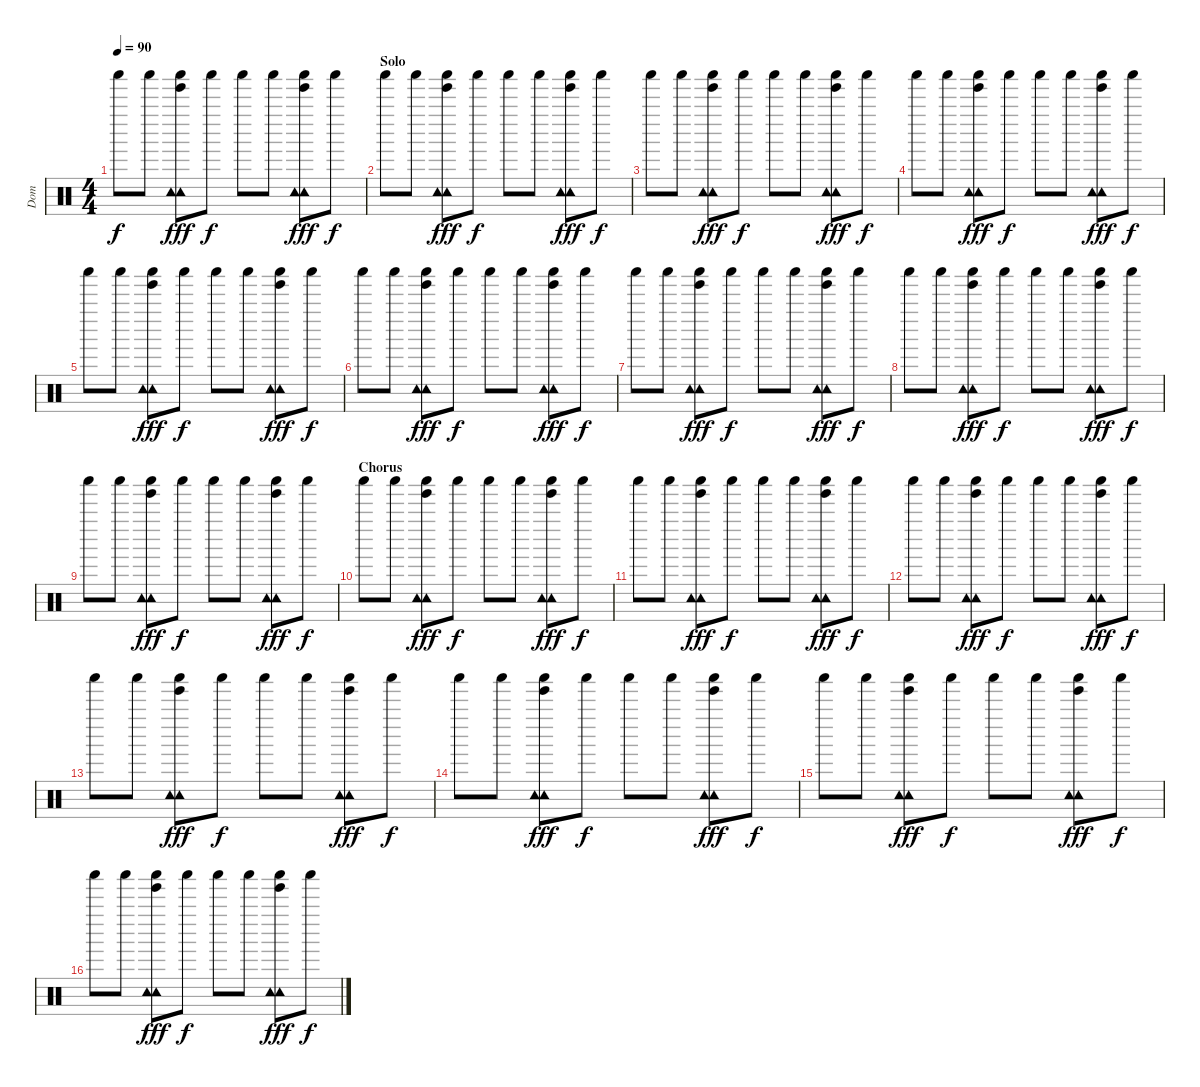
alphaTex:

\track ("Dom" "Dom") {instrument percussion}
\staff {score}
\articulation defaults
\ts (4 4)
\tempo 90
\clef neutral
\ks c "Shaker (hit)".8{dy f} "Shaker (hit)".8
("Tinkle Bell (hit)" "Tambourine (hit)" "Tambourine (hit)" "Shaker (hit)").8{dy fff} "Shaker (hit)".8{dy f} "Shaker (hit)".8 "Shaker (hit)".8 ("Tinkle Bell (hit)" "Tambourine (hit)" "Tambourine (hit)" "Shaker (hit)").8{dy fff} "Shaker (hit)".8{dy f} |
\section ("" "Solo")
"Shaker (hit)".8 "Shaker (hit)".8 ("Tinkle Bell (hit)" "Tambourine (hit)" "Tambourine (hit)" "Shaker (hit)").8{dy fff} "Shaker (hit)".8{dy f} "Shaker (hit)".8 "Shaker (hit)".8 ("Tinkle Bell (hit)" "Tambourine (hit)" "Tambourine (hit)" "Shaker (hit)").8{dy fff} "Shaker (hit)".8{dy f} |
"Shaker (hit)".8 "Shaker (hit)".8 ("Tinkle Bell (hit)" "Tambourine (hit)" "Tambourine (hit)" "Shaker (hit)").8{dy fff} "Shaker (hit)".8{dy f} "Shaker (hit)".8 "Shaker (hit)".8 ("Tinkle Bell (hit)" "Tambourine (hit)" "Tambourine (hit)" "Shaker (hit)").8{dy fff} "Shaker (hit)".8{dy f} |
"Shaker (hit)".8 "Shaker (hit)".8 ("Tinkle Bell (hit)" "Tambourine (hit)" "Tambourine (hit)" "Shaker (hit)").8{dy fff} "Shaker (hit)".8{dy f} "Shaker (hit)".8 "Shaker (hit)".8 ("Tinkle Bell (hit)" "Tambourine (hit)" "Tambourine (hit)" "Shaker (hit)").8{dy fff} "Shaker (hit)".8{dy f} |
"Shaker (hit)".8 "Shaker (hit)".8 ("Tinkle Bell (hit)" "Tambourine (hit)" "Tambourine (hit)" "Shaker (hit)").8{dy fff} "Shaker (hit)".8{dy f} "Shaker (hit)".8 "Shaker (hit)".8 ("Tinkle Bell (hit)" "Tambourine (hit)" "Tambourine (hit)" "Shaker (hit)").8{dy fff} "Shaker (hit)".8{dy f} |
"Shaker (hit)".8 "Shaker (hit)".8 ("Tinkle Bell (hit)" "Tambourine (hit)" "Tambourine (hit)" "Shaker (hit)").8{dy fff} "Shaker (hit)".8{dy f} "Shaker (hit)".8 "Shaker (hit)".8 ("Tinkle Bell (hit)" "Tambourine (hit)" "Tambourine (hit)" "Shaker (hit)").8{dy fff} "Shaker (hit)".8{dy f} |
"Shaker (hit)".8 "Shaker (hit)".8 ("Tinkle Bell (hit)" "Tambourine (hit)" "Tambourine (hit)" "Shaker (hit)").8{dy fff} "Shaker (hit)".8{dy f} "Shaker (hit)".8 "Shaker (hit)".8 ("Tinkle Bell (hit)" "Tambourine (hit)" "Tambourine (hit)" "Shaker (hit)").8{dy fff} "Shaker (hit)".8{dy f} |
"Shaker (hit)".8 "Shaker (hit)".8 ("Tinkle Bell (hit)" "Tambourine (hit)" "Tambourine (hit)" "Shaker (hit)").8{dy fff} "Shaker (hit)".8{dy f} "Shaker (hit)".8 "Shaker (hit)".8 ("Tinkle Bell (hit)" "Tambourine (hit)" "Tambourine (hit)" "Shaker (hit)").8{dy fff} "Shaker (hit)".8{dy f} |
"Shaker (hit)".8 "Shaker (hit)".8 ("Tinkle Bell (hit)" "Tambourine (hit)" "Tambourine (hit)" "Shaker (hit)").8{dy fff} "Shaker (hit)".8{dy f} "Shaker (hit)".8 "Shaker (hit)".8 ("Tinkle Bell (hit)" "Tambourine (hit)" "Tambourine (hit)" "Shaker (hit)").8{dy fff} "Shaker (hit)".8{dy f} |
\section ("" "Chorus")
"Shaker (hit)".8 "Shaker (hit)".8 ("Tinkle Bell (hit)" "Tambourine (hit)" "Tambourine (hit)" "Shaker (hit)").8{dy fff} "Shaker (hit)".8{dy f} "Shaker (hit)".8 "Shaker (hit)".8 ("Tinkle Bell (hit)" "Tambourine (hit)" "Tambourine (hit)" "Shaker (hit)").8{dy fff} "Shaker (hit)".8{dy f} |
"Shaker (hit)".8 "Shaker (hit)".8 ("Tinkle Bell (hit)" "Tambourine (hit)" "Tambourine (hit)" "Shaker (hit)").8{dy fff} "Shaker (hit)".8{dy f} "Shaker (hit)".8 "Shaker (hit)".8 ("Tinkle Bell (hit)" "Tambourine (hit)" "Tambourine (hit)" "Shaker (hit)").8{dy fff} "Shaker (hit)".8{dy f} |
"Shaker (hit)".8 "Shaker (hit)".8 ("Tinkle Bell (hit)" "Tambourine (hit)" "Tambourine (hit)" "Shaker (hit)").8{dy fff} "Shaker (hit)".8{dy f} "Shaker (hit)".8 "Shaker (hit)".8 ("Tinkle Bell (hit)" "Tambourine (hit)" "Tambourine (hit)" "Shaker (hit)").8{dy fff} "Shaker (hit)".8{dy f} |
"Shaker (hit)".8 "Shaker (hit)".8 ("Tinkle Bell (hit)" "Tambourine (hit)" "Tambourine (hit)" "Shaker (hit)").8{dy fff} "Shaker (hit)".8{dy f} "Shaker (hit)".8 "Shaker (hit)".8 ("Tinkle Bell (hit)" "Tambourine (hit)" "Tambourine (hit)" "Shaker (hit)").8{dy fff} "Shaker (hit)".8{dy f} |
"Shaker (hit)".8 "Shaker (hit)".8 ("Tinkle Bell (hit)" "Tambourine (hit)" "Tambourine (hit)" "Shaker (hit)").8{dy fff} "Shaker (hit)".8{dy f} "Shaker (hit)".8 "Shaker (hit)".8 ("Tinkle Bell (hit)" "Tambourine (hit)" "Tambourine (hit)" "Shaker (hit)").8{dy fff} "Shaker (hit)".8{dy f} |
"Shaker (hit)".8 "Shaker (hit)".8 ("Tinkle Bell (hit)" "Tambourine (hit)" "Tambourine (hit)" "Shaker (hit)").8{dy fff} "Shaker (hit)".8{dy f} "Shaker (hit)".8 "Shaker (hit)".8 ("Tinkle Bell (hit)" "Tambourine (hit)" "Tambourine (hit)" "Shaker (hit)").8{dy fff} "Shaker (hit)".8{dy f} |
"Shaker (hit)".8 "Shaker (hit)".8 ("Tinkle Bell (hit)" "Tambourine (hit)" "Tambourine (hit)" "Shaker (hit)").8{dy fff} "Shaker (hit)".8{dy f} "Shaker (hit)".8 "Shaker (hit)".8 ("Tinkle Bell (hit)" "Tambourine (hit)" "Tambourine (hit)" "Shaker (hit)").8{dy fff} "Shaker (hit)".8{dy f}
